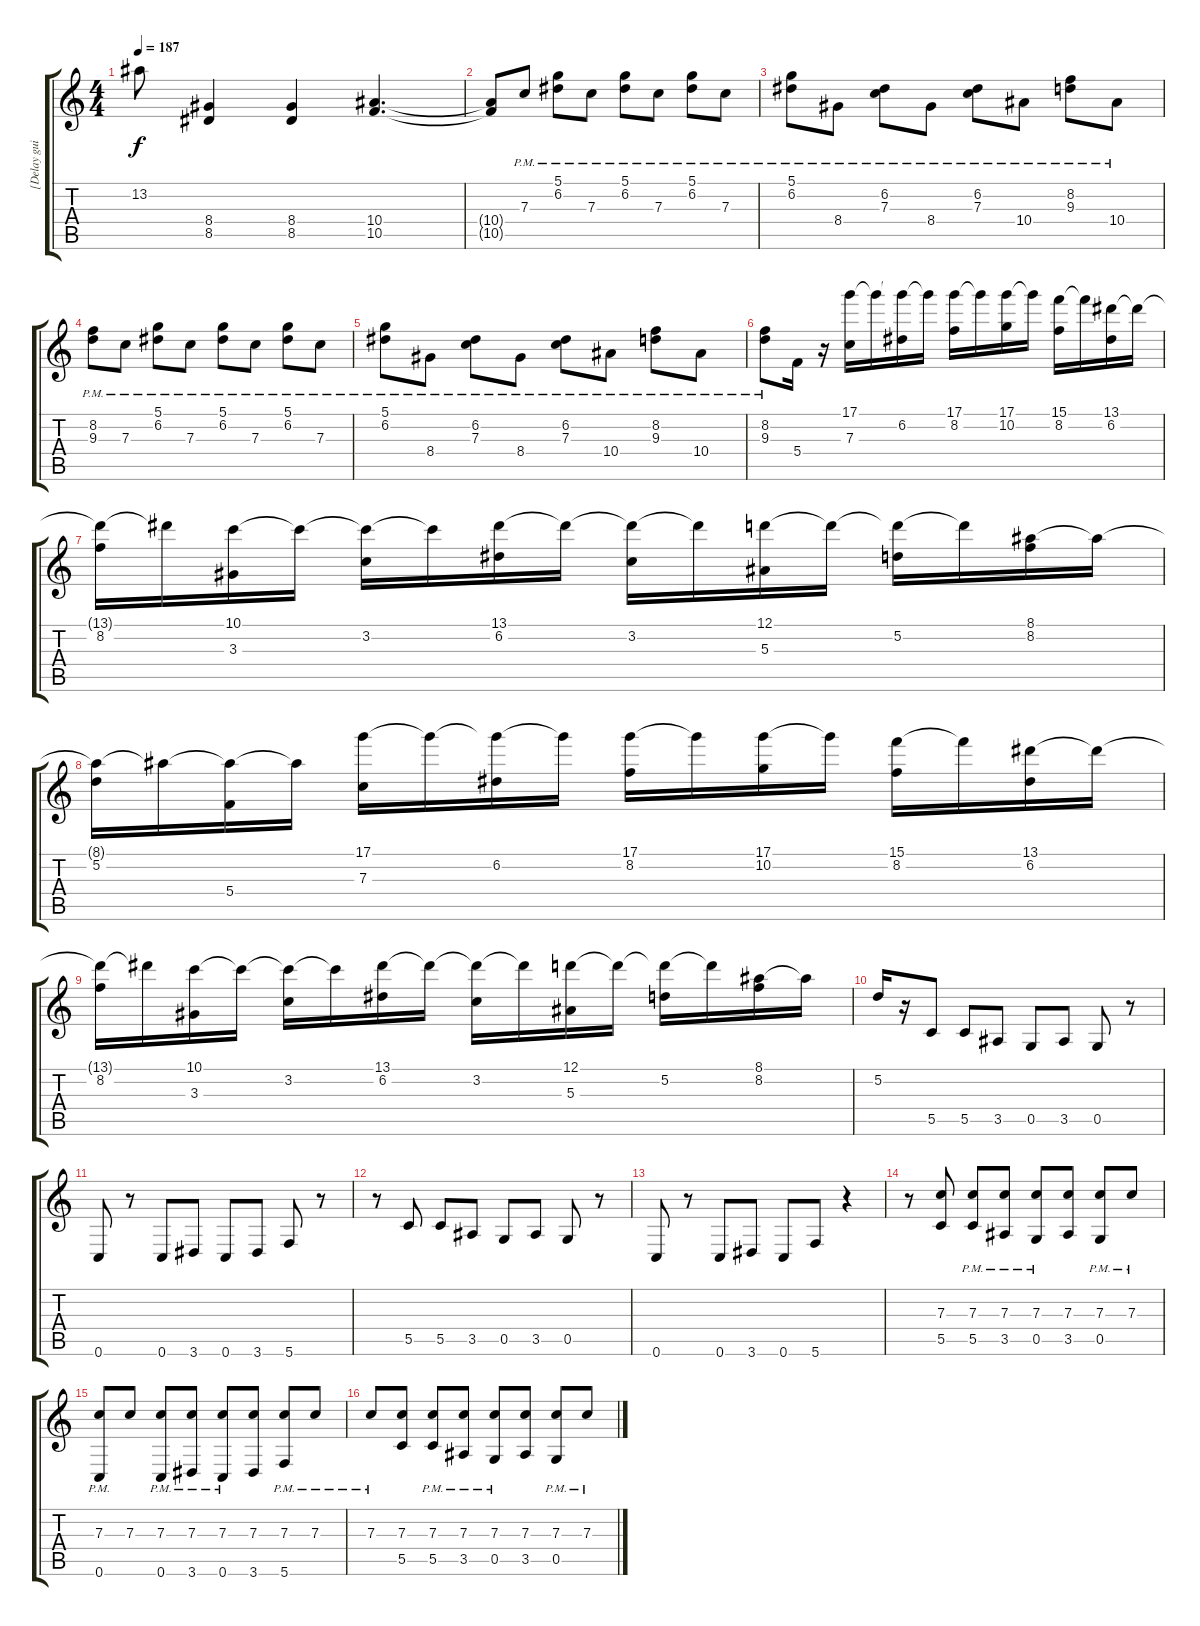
\track ("[Delay guitar 1]" "[Delay gui") {instrument overdrivenguitar}
\staff {score tabs}
\tuning (D4 A3 F3 C3 G2 C2) {hide}
\ts (4 4)
\tempo 187
\clef g2
\ks c
13.2.8{dy f} (8.4 8.5).4 (8.4 8.5).4 (10.4 10.5).4{d} |
(10.4{t} 10.5{t}).8 7.3{pm}.8 (5.1{pm} 6.2{pm}).8 7.3{pm}.8 (5.1{pm} 6.2{pm}).8 7.3{pm}.8 (5.1{pm} 6.2{pm}).8 7.3{pm}.8 |
(5.1{pm} 6.2{pm}).8 8.4{pm}.8 (6.2{pm} 7.3{pm}).8 8.4{pm}.8 (6.2{pm} 7.3{pm}).8 10.4{pm}.8 (8.2{pm} 9.3{pm}).8 10.4{pm}.8 |
(8.2{pm} 9.3{pm}).8 7.3{pm}.8 (5.1{pm} 6.2{pm}).8 7.3{pm}.8 (5.1{pm} 6.2{pm}).8 7.3{pm}.8 (5.1{pm} 6.2{pm}).8 7.3{pm}.8 |
(5.1{pm} 6.2{pm}).8 8.4{pm}.8 (6.2{pm} 7.3{pm}).8 8.4{pm}.8 (6.2{pm} 7.3{pm}).8 10.4{pm}.8 (8.2{pm} 9.3{pm}).8 10.4{pm}.8 |
(8.2{pm} 9.3{pm}).8 5.4.16 r.16 (17.1 7.3).16 17.1{t}.16 (17.1{t} 6.2).16 17.1{t}.16 (17.1 8.2).16 17.1{t}.16 (17.1 10.2).16 17.1{t}.16 (15.1 8.2).16 15.1{t}.16 (13.1 6.2).16 13.1{t}.16 |
(13.1{t} 8.2).16 13.1{t}.16 (10.1 3.3).16 10.1{t}.16 (10.1{t} 3.2).16 10.1{t}.16 (13.1 6.2).16 13.1{t}.16 (13.1{t} 3.2).16 13.1{t}.16 (12.1 5.3).16 12.1{t}.16 (12.1{t} 5.2).16 12.1{t}.16 (8.1 8.2).16 8.1{t}.16 |
(8.1{t} 5.2).16 8.1{t}.16 (8.1{t} 5.4).16 8.1{t}.16 (17.1 7.3).16 17.1{t}.16 (17.1{t} 6.2).16 17.1{t}.16 (17.1 8.2).16 17.1{t}.16 (17.1 10.2).16 17.1{t}.16 (15.1 8.2).16 15.1{t}.16 (13.1 6.2).16 13.1{t}.16 |
(13.1{t} 8.2).16 13.1{t}.16 (10.1 3.3).16 10.1{t}.16 (10.1{t} 3.2).16 10.1{t}.16 (13.1 6.2).16 13.1{t}.16 (13.1{t} 3.2).16 13.1{t}.16 (12.1 5.3).16 12.1{t}.16 (12.1{t} 5.2).16 12.1{t}.16 (8.1 8.2).16 8.1{t}.16 |
5.2.16 r.16 5.5.8 5.5.8 3.5.8 0.5.8 3.5.8 0.5.8 r.8 |
0.6.8 r.8 0.6.8 3.6.8 0.6.8 3.6.8 5.6.8 r.8 |
r.8 5.5.8 5.5.8 3.5.8 0.5.8 3.5.8 0.5.8 r.8 |
0.6.8 r.8 0.6.8 3.6.8 0.6.8 5.6.8 r.4 |
r.8 (7.3 5.5).8 (7.3{pm} 5.5).8 (7.3{pm} 3.5).8 (7.3{pm} 0.5).8 (7.3 3.5).8 (7.3{pm} 0.5).8 7.3{pm}.8 |
(7.3{pm} 0.6).8 7.3.8 (7.3{pm} 0.6).8 (7.3{pm} 3.6).8 (7.3{pm} 0.6).8 (7.3 3.6).8 (7.3{pm} 5.6).8 7.3{pm}.8 |
7.3{pm}.8 (7.3 5.5).8 (7.3{pm} 5.5).8 (7.3{pm} 3.5).8 (7.3{pm} 0.5).8 (7.3 3.5).8 (7.3{pm} 0.5).8 7.3{pm}.8
